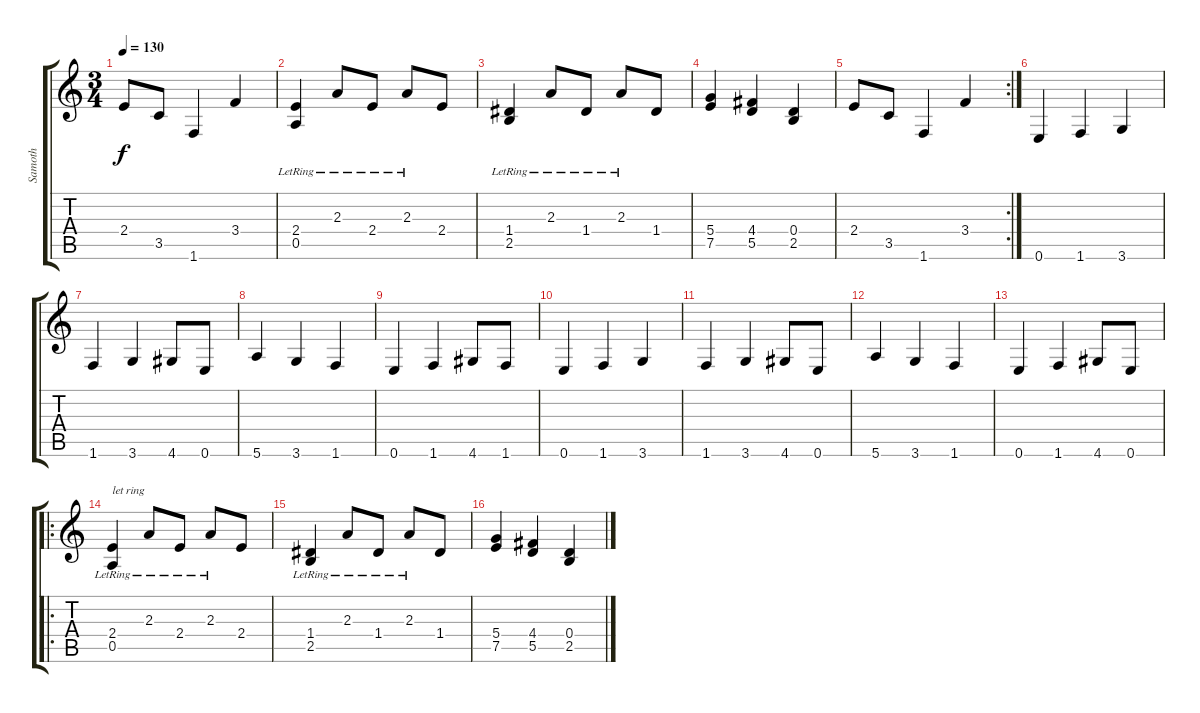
\track ("Samoth" "Samoth") {instrument distortionguitar}
\staff {score tabs}
\tuning (E4 B3 G3 D3 A2 E2) {hide}
\ts (3 4)
\tempo 130
\clef g2
\ks c
2.4.8{dy f} 3.5.8 1.6.4 3.4.4 |
(2.4{lr} 0.5{lr}).4 2.3{lr}.8 2.4{lr}.8 2.3{lr}.8 2.4.8 |
(1.4{lr} 2.5{lr}).4 2.3{lr}.8 1.4{lr}.8 2.3{lr}.8 1.4.8 |
(5.4 7.5).4 (4.4 5.5).4 (0.4 2.5).4 |
\rc 2
2.4.8 3.5.8 1.6.4 3.4.4 |
0.6.4 1.6.4 3.6.4 |
1.6.4 3.6.4 4.6.8 0.6.8 |
5.6.4 3.6.4 1.6.4 |
0.6.4 1.6.4 4.6.8 1.6.8 |
0.6.4 1.6.4 3.6.4 |
1.6.4 3.6.4 4.6.8 0.6.8 |
5.6.4 3.6.4 1.6.4 |
0.6.4 1.6.4 4.6.8 0.6.8 |
\ro
(2.4{lr} 0.5{lr}).4{txt "let ring" volume 16 balance 0} 2.3{lr}.8 2.4{lr}.8 2.3{lr}.8 2.4.8 |
(1.4{lr} 2.5{lr}).4 2.3{lr}.8 1.4{lr}.8 2.3{lr}.8 1.4.8 |
(5.4 7.5).4 (4.4 5.5).4 (0.4 2.5).4
